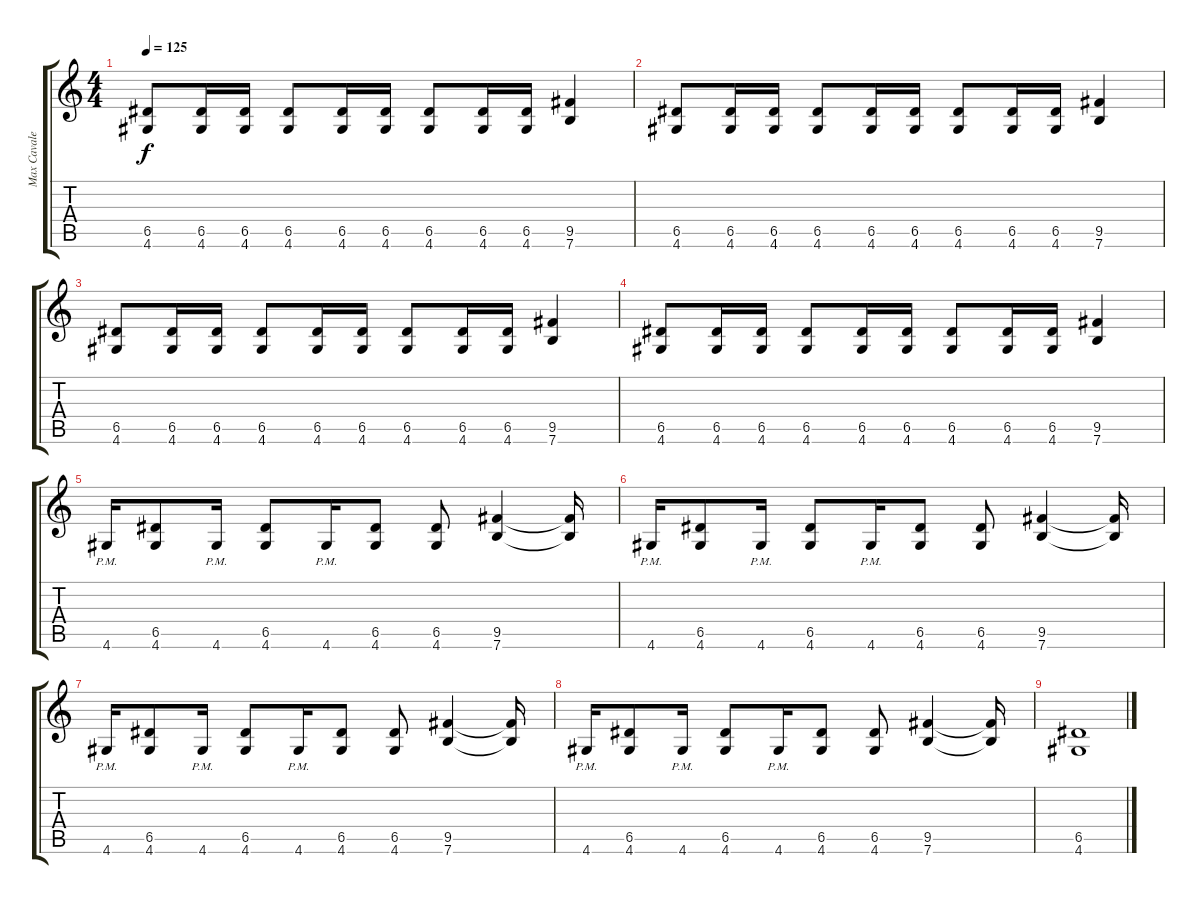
\track ("Max Cavalera" "Max Cavale") {instrument distortionguitar}
\staff {score tabs}
\tuning (E4 B3 G3 D3 A2 E2) {hide}
\ts (4 4)
\tempo 125
\clef g2
\ks c
(6.5 4.6).8{dy f} (6.5 4.6).16 (6.5 4.6).16 (6.5 4.6).8 (6.5 4.6).16 (6.5 4.6).16 (6.5 4.6).8 (6.5 4.6).16 (6.5 4.6).16 (9.5 7.6).4 |
(6.5 4.6).8 (6.5 4.6).16 (6.5 4.6).16 (6.5 4.6).8 (6.5 4.6).16 (6.5 4.6).16 (6.5 4.6).8 (6.5 4.6).16 (6.5 4.6).16 (9.5 7.6).4 |
(6.5 4.6).8 (6.5 4.6).16 (6.5 4.6).16 (6.5 4.6).8 (6.5 4.6).16 (6.5 4.6).16 (6.5 4.6).8 (6.5 4.6).16 (6.5 4.6).16 (9.5 7.6).4 |
(6.5 4.6).8 (6.5 4.6).16 (6.5 4.6).16 (6.5 4.6).8 (6.5 4.6).16 (6.5 4.6).16 (6.5 4.6).8 (6.5 4.6).16 (6.5 4.6).16 (9.5 7.6).4 |
4.6{pm}.16 (6.5 4.6).8 4.6{pm}.16 (6.5 4.6).8 4.6{pm}.16 (6.5 4.6).8 (6.5 4.6).8 (9.5 7.6).4 (9.5{t} 7.6{t}).16 |
4.6{pm}.16 (6.5 4.6).8 4.6{pm}.16 (6.5 4.6).8 4.6{pm}.16 (6.5 4.6).8 (6.5 4.6).8 (9.5 7.6).4 (9.5{t} 7.6{t}).16 |
4.6{pm}.16 (6.5 4.6).8 4.6{pm}.16 (6.5 4.6).8 4.6{pm}.16 (6.5 4.6).8 (6.5 4.6).8 (9.5 7.6).4 (9.5{t} 7.6{t}).16 |
4.6{pm}.16 (6.5 4.6).8 4.6{pm}.16 (6.5 4.6).8 4.6{pm}.16 (6.5 4.6).8 (6.5 4.6).8 (9.5 7.6).4 (9.5{t} 7.6{t}).16 |
(6.5 4.6).1
